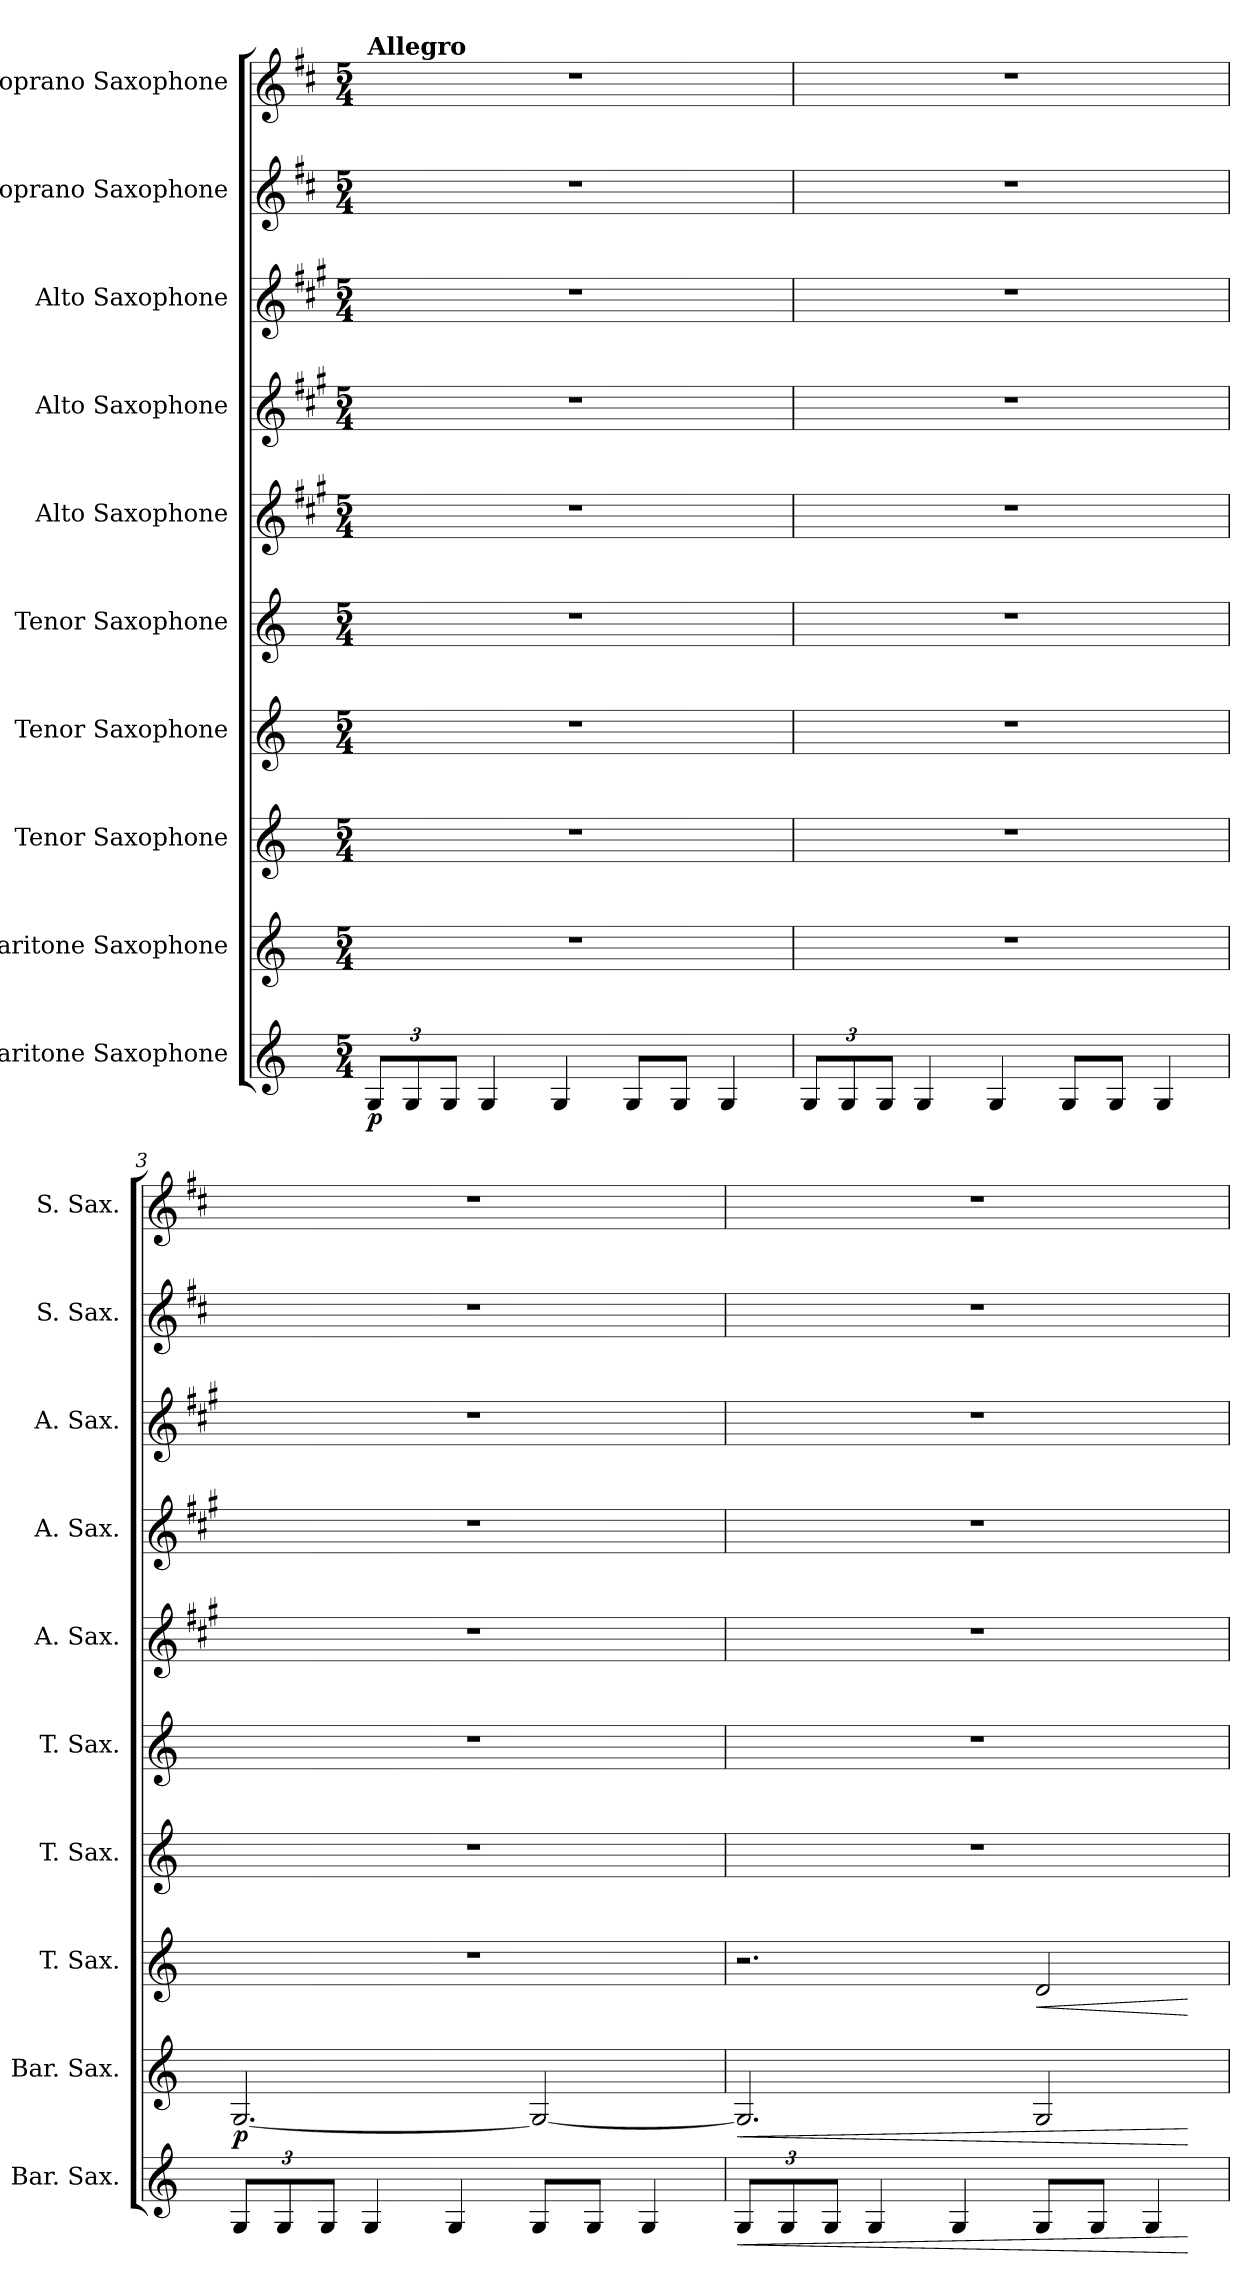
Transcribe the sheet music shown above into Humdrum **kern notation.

**kern	**dynam	**kern	**dynam	**kern	**dynam	**kern	**kern	**kern	**kern	**kern	**kern	**kern
*part10	*part10	*part9	*part9	*part8	*part8	*part7	*part6	*part5	*part4	*part3	*part2	*part1
*staff10	*staff10	*staff9	*staff9	*staff8	*staff8	*staff7	*staff6	*staff5	*staff4	*staff3	*staff2	*staff1
*I"Baritone Saxophone	*	*I"Baritone Saxophone	*	*I"Tenor Saxophone	*	*I"Tenor Saxophone	*I"Tenor Saxophone	*I"Alto Saxophone	*I"Alto Saxophone	*I"Alto Saxophone	*I"Soprano Saxophone	*I"Soprano Saxophone
*I'Bar. Sax.	*	*I'Bar. Sax.	*	*I'T. Sax.	*	*I'T. Sax.	*I'T. Sax.	*I'A. Sax.	*I'A. Sax.	*I'A. Sax.	*I'S. Sax.	*I'S. Sax.
*clefG2	*	*clefG2	*	*clefG2	*	*clefG2	*clefG2	*clefG2	*clefG2	*clefG2	*clefG2	*clefG2
*ITrd12c21	*	*ITrd12c21	*	*ITrd8c14	*	*ITrd8c14	*ITrd8c14	*ITrd5c9	*ITrd5c9	*ITrd5c9	*ITrd1c2	*ITrd1c2
*k[]	*	*k[]	*	*k[]	*	*k[]	*k[]	*k[]	*k[]	*k[]	*k[]	*k[]
*M5/4	*	*M5/4	*	*M5/4	*	*M5/4	*M5/4	*M5/4	*M5/4	*M5/4	*M5/4	*M5/4
*MM160	*	*MM160	*	*MM160	*	*MM160	*MM160	*MM160	*MM160	*MM160	*MM160	*MM160
*Xbrackettup	*	*	*	*	*	*	*	*	*	*	*	*
=1	=1	=1	=1	=1	=1	=1	=1	=1	=1	=1	=1	=1
!	!	!	!	!	!	!	!	!	!	!	!	!LO:TX:a:B:t=Allegro
!	!LO:DY:b	!	!	!	!	!	!	!	!	!	!	!
12GG/L	p	4%5r	.	4%5r	.	4%5r	4%5r	4%5r	4%5r	4%5r	4%5r	4%5r
12GG/	.	.	.	.	.	.	.	.	.	.	.	.
12GG/J	.	.	.	.	.	.	.	.	.	.	.	.
4GG/	.	.	.	.	.	.	.	.	.	.	.	.
4GG/	.	.	.	.	.	.	.	.	.	.	.	.
8GG/L	.	.	.	.	.	.	.	.	.	.	.	.
8GG/J	.	.	.	.	.	.	.	.	.	.	.	.
4GG/	.	.	.	.	.	.	.	.	.	.	.	.
=2	=2	=2	=2	=2	=2	=2	=2	=2	=2	=2	=2	=2
12GG/L	.	4%5r	.	4%5r	.	4%5r	4%5r	4%5r	4%5r	4%5r	4%5r	4%5r
12GG/	.	.	.	.	.	.	.	.	.	.	.	.
12GG/J	.	.	.	.	.	.	.	.	.	.	.	.
4GG/	.	.	.	.	.	.	.	.	.	.	.	.
4GG/	.	.	.	.	.	.	.	.	.	.	.	.
8GG/L	.	.	.	.	.	.	.	.	.	.	.	.
8GG/J	.	.	.	.	.	.	.	.	.	.	.	.
4GG/	.	.	.	.	.	.	.	.	.	.	.	.
=3	=3	=3	=3	=3	=3	=3	=3	=3	=3	=3	=3	=3
!	!	!	!LO:DY:b	!	!	!	!	!	!	!	!	!
12GG/L	.	[2.GG/	p	4%5r	.	4%5r	4%5r	4%5r	4%5r	4%5r	4%5r	4%5r
12GG/	.	.	.	.	.	.	.	.	.	.	.	.
12GG/J	.	.	.	.	.	.	.	.	.	.	.	.
4GG/	.	.	.	.	.	.	.	.	.	.	.	.
4GG/	.	.	.	.	.	.	.	.	.	.	.	.
8GG/L	.	2GG/_	.	.	.	.	.	.	.	.	.	.
8GG/J	.	.	.	.	.	.	.	.	.	.	.	.
4GG/	.	.	.	.	.	.	.	.	.	.	.	.
=4	=4	=4	=4	=4	=4	=4	=4	=4	=4	=4	=4	=4
!	!LO:HP:b	!	!LO:HP:b	!	!	!	!	!	!	!	!	!
12GG/L	<	2.GG/]	<	2.r	.	4%5r	4%5r	4%5r	4%5r	4%5r	4%5r	4%5r
12GG/	.	.	.	.	.	.	.	.	.	.	.	.
12GG/J	.	.	.	.	.	.	.	.	.	.	.	.
4GG/	.	.	.	.	.	.	.	.	.	.	.	.
4GG/	.	.	.	.	.	.	.	.	.	.	.	.
!	!	!	!	!	!LO:HP:b	!	!	!	!	!	!	!
8GG/L	.	2GG/	.	2D/	<	.	.	.	.	.	.	.
8GG/J	.	.	.	.	.	.	.	.	.	.	.	.
4GG/	.	.	.	.	.	.	.	.	.	.	.	.
.	[	.	[	.	[	.	.	.	.	.	.	.
=	=	=	=	=	=	=	=	=	=	=	=	=
*-	*-	*-	*-	*-	*-	*-	*-	*-	*-	*-	*-	*-
